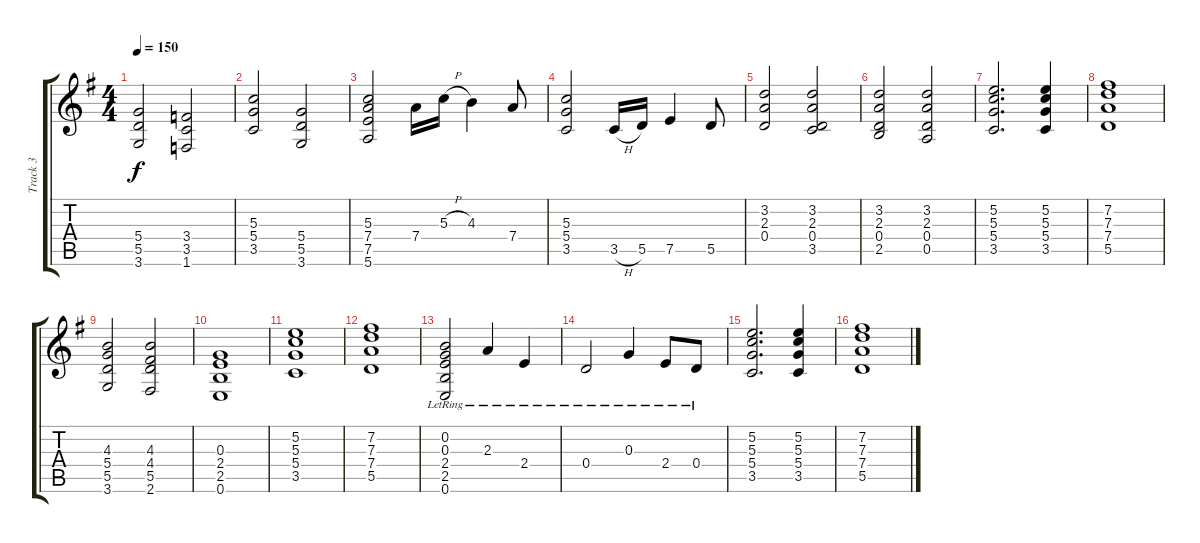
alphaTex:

\track ("Track 3" "Track 3") {instrument distortionguitar}
\staff {score tabs}
\tuning (E4 B3 G3 D3 A2 E2) {hide}
\ts (4 4)
\tempo 150
\clef g2
\ks g
(5.4 5.5 3.6).2{dy f} (3.4 3.5 1.6).2 |
(5.3 5.4 3.5).2 (5.4 5.5 3.6).2 |
(5.3 7.4 7.5 5.6).2 7.4.16 5.3{h}.16 4.3.4 7.4.8 |
(5.3 5.4 3.5).2 3.5{h}.16 5.5.16 7.5.4 5.5.8 |
(3.2 2.3 0.4).2 (3.2 2.3 0.4 3.5).2 |
(3.2 2.3 0.4 2.5).2 (3.2 2.3 0.4 0.5).2 |
(5.2 5.3 5.4 3.5).2{d} (5.2 5.3 5.4 3.5).4 |
(7.2 7.3 7.4 5.5).1 |
(4.3 5.4 5.5 3.6).2 (4.3 4.4 5.5 2.6).2 |
(0.3 2.4 2.5 0.6).1 |
(5.2 5.3 5.4 3.5).1 |
(7.2 7.3 7.4 5.5).1 |
(0.2{lr} 0.3{lr} 2.4{lr} 2.5{lr} 0.6{lr}).2 2.3{lr}.4 2.4{lr}.4 |
0.4{lr}.2 0.3{lr}.4 2.4{lr}.8 0.4{lr}.8 |
(5.2 5.3 5.4 3.5).2{d} (5.2 5.3 5.4 3.5).4 |
(7.2 7.3 7.4 5.5).1
